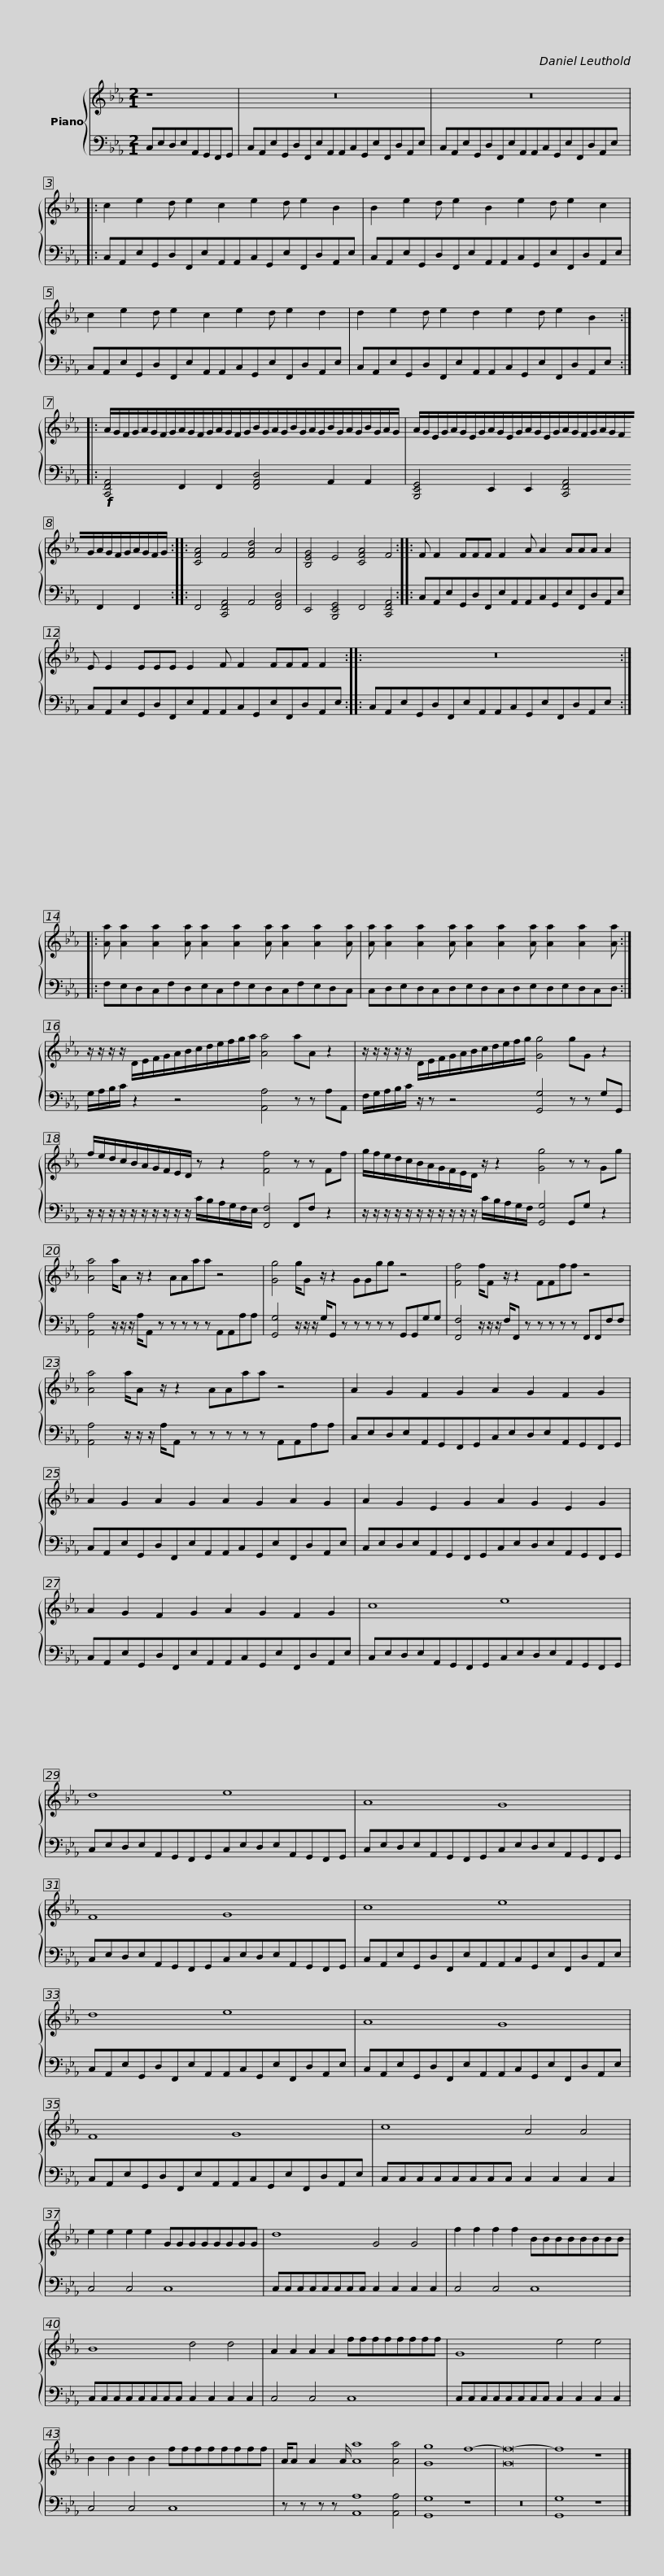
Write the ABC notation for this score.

X:1
%%score { 1 | 2 }
L:1/8
M:2/1
I:linebreak $
K:Eb
V:1 treble
V:2 bass
V:1
 z8 | z16 | z16 |:$ c2 e2 d e2 c2 e2 d e2 B2 | B2 e2 d e2 B2 e2 d e2 c2 |$ %5
 c2 e2 d e2 c2 e2 d e2 d2 | d2 e2 d e2 d2 e2 d e2 B2 ::$ A/G/F/G/A/G/F/G/A/G/F/G/A/G/F/G/B/G/A/G/B/G/A/G/B/G/A/G/B/G/A/G/ |$ A/G/E/G/A/G/E/G/A/G/E/G/A/G/E/G/A/G/F/G/A/G/F/G/A/G/F/G/A/G/F/G/ :: [CFA]4 F4 [FAd]4 A4 |$ %10
 [B,EG]4 E4 [CFA]4 F4 :: F F2 FFF F2 A A2 AAA A2 | E E2 EEE E2 F F2 FFF F2 ::$ z16 :: [Aa] [Aa]2 [Aa]2 [Aa] [Aa]2 [Aa]2 [Aa] [Aa]2 [Aa]2 [Aa] |$ %15
 [Aa] [Aa]2 [Aa]2 [Aa] [Aa]2 [Aa]2 [Aa] [Aa]2 [Aa]2 [Aa] :| z/ z/ z/ z/ D/E/F/G/A/B/c/d/e/f/g/a/ [Aa]4 aA z2 |$ z/ z/ z/ z/ z/ D/E/F/G/A/B/c/d/e/f/g/ [Gg]4 gG z2 | f/e/d/c/B/A/G/F/E/D/ z z2 [Ff]4 z z Ff |$ g/f/e/d/c/B/A/G/F/E/D/ z/ z2 [Gg]4 z z Gg | %20
 [Aa]4 a/A z/ z2 AAaa z4 |$ [Gg]4 g/G z/ z2 GGgg z4 | [Ff]4 f/F z/ z2 FFff z4 |$ [Aa]4 a/A z/ z2 AAaa z4 | A2 G2 F2 G2 A2 G2 F2 G2 |$ %25
 A2 G2 A2 G2 A2 G2 A2 G2 | A2 G2 E2 G2 A2 G2 E2 G2 |$ A2 G2 F2 G2 A2 G2 F2 G2 | c8 e8 |$ d8 e8 | %30
 A8 G8 |$ F8 G8 | c8 e8 |$ d8 e8 | A8 G8 |$ %35
 F8 G8 | c8 A4 A4 | e2 e2 e2 e2 GGGGGGGG |$ d8 G4 G4 | f2 f2 f2 f2 BBBBBBBB | %40
 B8 d4 d4 |$ A2 A2 A2 A2 ffffffff | G8 e4 e4 | B2 B2 B2 B2 ffffffff |$ A/A A2 A/ [Aa]8 [Aa]4 | %45
 [Gg]8 f8- | [Gf-]16 | f8 z8 |] %48
V:2
 C,E,D,E,A,,G,,F,,G,, | C,A,,E,G,,D,F,,E,A,,A,,C,G,,E,F,,D,A,,E, | C,A,,E,G,,D,F,,E,A,,A,,C,G,,E,F,,D,A,,E, |:$ C,A,,E,G,,D,F,,E,A,,A,,C,G,,E,F,,D,A,,E, | C,A,,E,G,,D,F,,E,A,,A,,C,G,,E,F,,D,A,,E, |$ %5
 C,A,,E,G,,D,F,,E,A,,A,,C,G,,E,F,,D,A,,E, | C,A,,E,G,,D,F,,E,A,,A,,C,G,,E,F,,D,A,,E, ::$!f! [C,,F,,A,,]4 F,,2 F,,2 [F,,A,,D,]4 A,,2 A,,2 |$ [B,,,E,,G,,]4 E,,2 E,,2 [C,,F,,A,,]4 F,,2 F,,2 :: F,,4 [C,,F,,A,,]4 A,,4 [F,,A,,D,]4 |$ %10
 E,,4 [B,,,E,,G,,]4 F,,4 [C,,F,,A,,]4 :: C,A,,E,G,,D,F,,E,A,,A,,C,G,,E,F,,D,A,,E, | C,A,,E,G,,D,F,,E,A,,A,,C,G,,E,F,,D,A,,E, ::$ C,A,,E,G,,D,F,,E,A,,A,,C,G,,E,F,,D,A,,E, :: F,E,D,C,F,D,E,C,F,E,D,C,F,E,D,C, |$ %15
 C,D,E,D,C,D,E,D,C,D,E,D,E,D,C,D, :| G,/A,/B,/C/ z2 z4 [A,,A,]4 z z A,A,, |$ F,/G,/A,/B,/C/ z/ z z4 [G,,G,]4 z z G,G,, | z/ z/ z/ z/ z/ z/ z/ z/ z/ z/ C/B,/A,/G,/F,/E,/ [F,,F,]4 F,,F, z2 |$ z/ z/ z/ z/ z/ z/ z/ z/ z/ z/ z/ C/B,/A,/G,/F,/ [G,,G,]4 G,,G, z2 | %20
 [A,,A,]4 z/ z/ z/ A,/A,, z z z z z A,,A,,A,A, |$ [G,,G,]4 z/ z/ z/ G,/G,, z z z z z G,,G,,G,G, | [F,,F,]4 z/ z/ z/ F,/F,, z z z z z F,,F,,F,F, |$ [A,,A,]4 z/ z/ z/ A,/A,, z z z z z A,,A,,A,A, | C,E,D,E,A,,G,,F,,G,,C,E,D,E,A,,G,,F,,G,, |$ %25
 C,A,,E,G,,D,F,,E,A,,A,,C,G,,E,F,,D,A,,E, | C,E,D,E,A,,G,,F,,G,,C,E,D,E,A,,G,,F,,G,, |$ C,A,,E,G,,D,F,,E,A,,A,,C,G,,E,F,,D,A,,E, | C,E,D,E,A,,G,,F,,G,,C,E,D,E,A,,G,,F,,G,, |$ C,E,D,E,A,,G,,F,,G,,C,E,D,E,A,,G,,F,,G,, | %30
 C,E,D,E,A,,G,,F,,G,,C,E,D,E,A,,G,,F,,G,, |$ C,E,D,E,A,,G,,F,,G,,C,E,D,E,A,,G,,F,,G,, | C,A,,E,G,,D,F,,E,A,,A,,C,G,,E,F,,D,A,,E, |$ C,A,,E,G,,D,F,,E,A,,A,,C,G,,E,F,,D,A,,E, | C,A,,E,G,,D,F,,E,A,,A,,C,G,,E,F,,D,A,,E, |$ %35
 C,A,,E,G,,D,F,,E,A,,A,,C,G,,E,F,,D,A,,E, | C,C,C,C,C,C,C,C, C,2 C,2 C,2 C,2 | C,4 C,4 C,8 |$ C,C,C,C,C,C,C,C, C,2 C,2 C,2 C,2 | C,4 C,4 C,8 | %40
 C,C,C,C,C,C,C,C, C,2 C,2 C,2 C,2 |$ C,4 C,4 C,8 | C,C,C,C,C,C,C,C, C,2 C,2 C,2 C,2 | C,4 C,4 C,8 |$ z z z z [A,,A,]8 [A,,A,]4 | %45
 [G,,G,]8 z8 | z16 | [G,,G,]8 z8 |] %48
